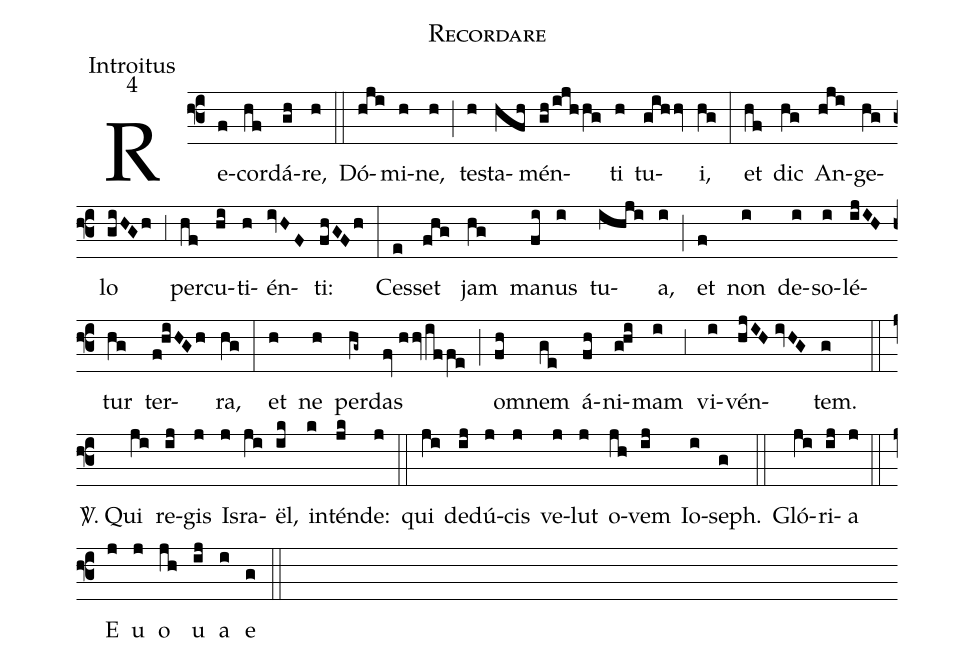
name:Recordare;
office-part:Introitus;
mode:4;
%%
(f3) Re(f)cor(hf)dá(gh)re,(h) (::)
Dó(hji)mi(h)ne,(h) (;) te(h)sta(hfh)mén(gh/ijhhg)ti(h) tu(gihhv)i,(hg) (:)
et(hf) dic(hg) An(hji)ge(hg)lo(giHGh) (,3) per(hf)cu(hi)ti(h)én(ivHF)ti:(fhGFh) (:)
Ces(e)set(fhg) jam(hg) ma(fi)nus(i) tu(ihji)a,(i) (;) et(f) non(i) de(i)so(i)lé(ijIH)tur(hg) ter(f!hiHGh)ra,(hg) (:)
et(h) ne(h) per(hg~)das(fv//hhv/iffe) (;) o(fh)mnem(ge) á(fh)ni(g!hi)mam(i) (,3) vi(i)vén(hjIH//ivHG)tem.(g) (::)

<sp>V/</sp>. Qui(ji) re(ij)gis(j) Is(j)ra(ji)ël,(ik) in(k)tén(jk)de:(j) (::)
qui(ji) de(ij)dú(j)cis(j) ve(j)lut(j) o(jh)vem(ij) Io(i)seph.(g) (::)

Gló(ji)ri(ij)a(j) (::)
E(j) u(j) o(jh) u(ij) a(i) e(g) (::)
